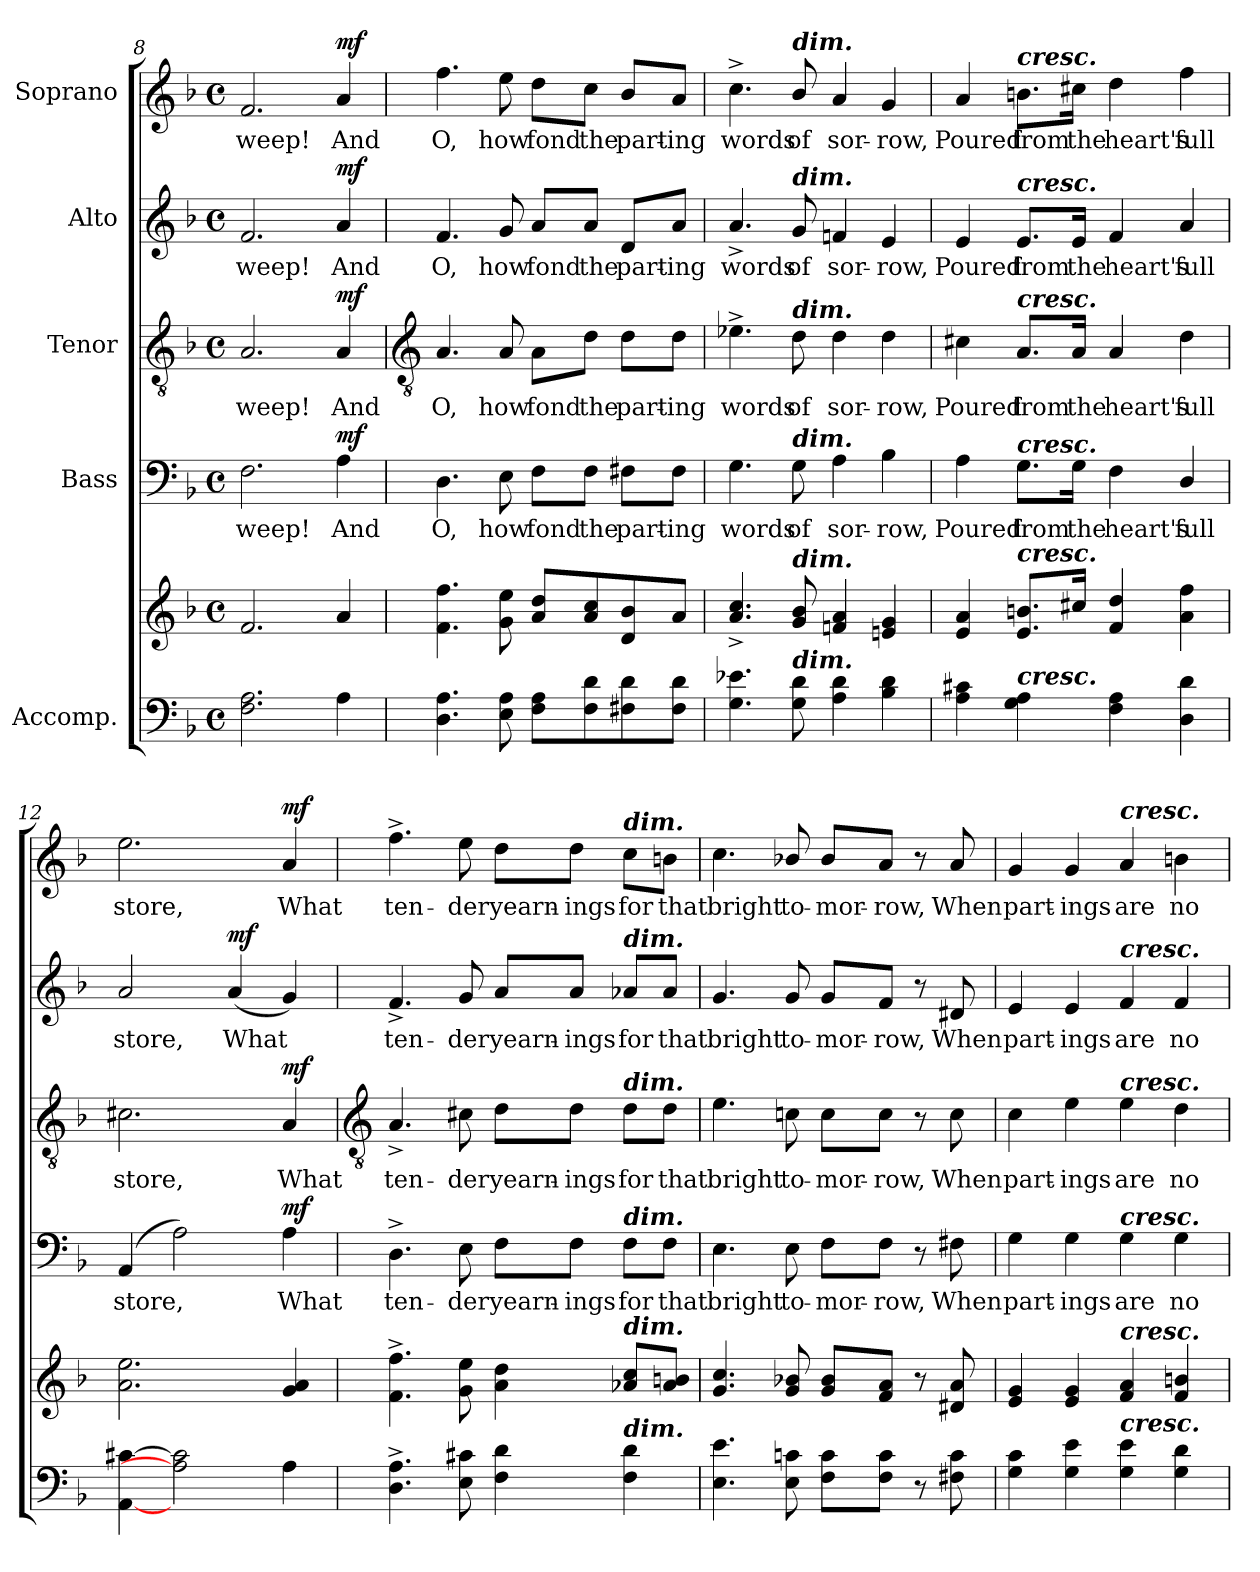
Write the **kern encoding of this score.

**kern	**kern	**dynam	**kern	**text	**dynam	**kern	**text	**dynam	**kern	**text	**dynam	**kern	**text	**dynam
*part5	*part5	*part5	*part4	*part4	*part4	*part3	*part3	*part3	*part2	*part2	*part2	*part1	*part1	*part1
*staff6	*staff5	*staff5/6	*staff4	*staff4	*staff4	*staff3	*staff3	*staff3	*staff2	*staff2	*staff2	*staff1	*staff1	*staff1
*I"Accomp.	*	*	*I"Bass	*	*	*I"Tenor	*	*	*I"Alto	*	*	*I"Soprano	*	*
*clefF4	*clefG2	*	*clefF4	*	*	*clefGv2	*	*	*clefG2	*	*	*clefG2	*	*
*k[b-]	*k[b-]	*	*k[b-]	*	*	*k[b-]	*	*	*k[b-]	*	*	*k[b-]	*	*
*F:	*F:	*	*F:	*	*	*F:	*	*	*F:	*	*	*F:	*	*
*M4/4	*M4/4	*	*M4/4	*	*	*M4/4	*	*	*M4/4	*	*	*M4/4	*	*
*met(c)	*met(c)	*	*met(c)	*	*	*met(c)	*	*	*met(c)	*	*	*met(c)	*	*
=8	=8	=8	=8	=8	=8	=8	=8	=8	=8	=8	=8	=8	=8	=8
!	!	!	!	!LO:LY:b	!	!	!LO:LY:b	!	!	!LO:LY:b	!	!	!LO:LY:b	!
2.F 2.A	2.f	.	2.F	weep!	.	2.A	weep!	.	2.f	weep!	.	2.f	weep!	.
!	!	!LO:DY:b=2	!	!LO:LY:b	!	!	!LO:LY:b	!	!	!LO:LY:b	!	!	!LO:LY:b	!
!	!	!LO:DY:n=1:b	!	!	!LO:DY:b	!	!	!LO:DY:b	!	!	!LO:DY:b	!	!	!LO:DY:b
4A	4a	mf mf	4A	And	mf	4A	And	mf	4a	And	mf	4a	And	mf
!!LO:LB:g=z
=9	=9	=9	=9	=9	=9	=9	=9	=9	=9	=9	=9	=9	=9	=9
*	*	*	*	*	*	*clefGv2	*	*	*	*	*	*	*	*
!	!	!	!	!LO:LY:b	!	!	!LO:LY:b	!	!	!LO:LY:b	!	!	!LO:LY:b	!
4.D 4.A	4.f 4.ff	.	4.D	O,	.	4.A	O,	.	4.f	O,	.	4.ff	O,	.
!	!	!	!	!LO:LY:b	!	!	!LO:LY:b	!	!	!LO:LY:b	!	!	!LO:LY:b	!
8E 8A	8g 8ee	.	8E	how	.	8A	how	.	8g	how	.	8ee	how	.
!	!	!	!	!LO:LY:b	!	!	!LO:LY:b	!	!	!LO:LY:b	!	!	!LO:LY:b	!
8F 8AL	8a 8ddL	.	8F\L	fond	.	8A\L	fond	.	8a/L	fond	.	8dd\L	fond	.
!	!	!	!	!LO:LY:b	!	!	!LO:LY:b	!	!	!LO:LY:b	!	!	!LO:LY:b	!
8F 8d	8a/ 8cc/	.	8F\J	the	.	8d\J	the	.	8a/J	the	.	8cc\J	the	.
!	!	!	!	!LO:LY:b	!	!	!LO:LY:b	!	!	!LO:LY:b	!	!	!LO:LY:b	!
8F#X 8d	8d 8b-	.	8F#X\L	part-	.	8d\L	part-	.	8d/L	part-	.	8b-/L	part-	.
!	!	!	!	!LO:LY:b	!	!	!LO:LY:b	!	!	!LO:LY:b	!	!	!LO:LY:b	!
8F# 8dJ	8aJ	.	8F#\J	-ing	.	8d\J	-ing	.	8a/J	-ing	.	8a/J	-ing	.
=10	=10	=10	=10	=10	=10	=10	=10	=10	=10	=10	=10	=10	=10	=10
!	!	!	!	!LO:LY:b	!	!	!LO:LY:b	!	!	!LO:LY:b	!	!	!LO:LY:b	!
4.G 4.e-X	4.a/^ 4.cc/^	.	4.G	words	.	4.e-X^	words	.	4.a^	words	.	4.cc^\	words	.
!	!	!	!	!	!	!	!	!	!	!	!	!LO:TX:a:Bi:t=dim.	!	!
!	!	!	!	!	!	!	!	!	!LO:TX:a:Bi:t=dim.	!	!	!	!	!
!	!	!	!	!	!	!LO:TX:a:Bi:t=dim.	!	!	!	!	!	!	!	!
!	!	!	!LO:TX:a:Bi:t=dim.	!	!	!	!	!	!	!	!	!	!	!
!	!LO:TX:a:Bi:t=dim.	!	!	!	!	!	!	!	!	!	!	!	!	!
!LO:TX:a:Bi:t=dim.	!	!	!	!	!	!	!	!	!	!	!	!	!	!
!	!	!	!	!LO:LY:b	!	!	!LO:LY:b	!	!	!LO:LY:b	!	!	!LO:LY:b	!
8G 8d	8g 8b-	.	8G	of	.	8d	of	.	8g	of	.	8b-/	of	.
!	!	!	!	!LO:LY:b	!	!	!LO:LY:b	!	!	!LO:LY:b	!	!	!LO:LY:b	!
4A 4d	4fn 4a	.	4A	sor-	.	4d	sor-	.	4fn	sor-	.	4a	sor-	.
!	!	!	!	!LO:LY:b	!	!	!LO:LY:b	!	!	!LO:LY:b	!	!	!LO:LY:b	!
4B- 4d	4en 4g	.	4B-	-row,	.	4d	-row,	.	4e	-row,	.	4g	-row,	.
=11	=11	=11	=11	=11	=11	=11	=11	=11	=11	=11	=11	=11	=11	=11
!	!	!	!	!LO:LY:b	!	!	!LO:LY:b	!	!	!LO:LY:b	!	!	!LO:LY:b	!
4A 4c#X	4e 4a	.	4A	Poured	.	4c#X\	Poured	.	4e	Poured	.	4a	Poured	.
!	!	!	!	!	!	!	!	!	!	!	!	!LO:TX:a:Bi:t=cresc.	!	!
!	!	!	!	!	!	!	!	!	!LO:TX:a:Bi:t=cresc.	!	!	!	!	!
!	!	!	!	!	!	!LO:TX:a:Bi:t=cresc.	!	!	!	!	!	!	!	!
!	!	!	!LO:TX:a:Bi:t=cresc.	!	!	!	!	!	!	!	!	!	!	!
!	!LO:TX:a:Bi:t=cresc.	!	!	!	!	!	!	!	!	!	!	!	!	!
!LO:TX:a:Bi:t=cresc.	!	!	!	!	!	!	!	!	!	!	!	!	!	!
!	!	!	!	!LO:LY:b	!	!	!LO:LY:b	!	!	!LO:LY:b	!	!	!LO:LY:b	!
4G 4A	8.e 8.bnL	.	8.G\L	from	.	8.A/L	from	.	8.e/L	from	.	8.bn\L	from	.
!	!	!	!	!LO:LY:b	!	!	!LO:LY:b	!	!	!LO:LY:b	!	!	!LO:LY:b	!
.	16cc#XJ	.	16G\Jk	the	.	16A/Jk	the	.	16e/Jk	the	.	16cc#X\Jk	the	.
!	!	!	!	!LO:LY:b	!	!	!LO:LY:b	!	!	!LO:LY:b	!	!	!LO:LY:b	!
4F 4A	4f 4dd	.	4F	heart's	.	4A	heart's	.	4f	heart's	.	4dd	heart's	.
!	!	!	!	!LO:LY:b	!	!	!LO:LY:b	!	!	!LO:LY:b	!	!	!LO:LY:b	!
4D 4d	4a 4ff	.	4D/	full	.	4d	full	.	4a	full	.	4ff	full	.
=12	=12	=12	=12	=12	=12	=12	=12	=12	=12	=12	=12	=12	=12	=12
!	!	!	!	!LO:LY:b	!	!	!LO:LY:b	!	!	!LO:LY:b	!	!	!LO:LY:b	!
[4AA [4c#X	2.a 2.ee	.	(4AA	store,	.	2.c#X\	store,	.	2a	store,	.	2.ee	store,	.
2A] 2c#]	.	.	2A)	.	.	.	.	.	.	.	.	.	.	.
!	!	!	!	!	!	!	!	!	!	!LO:LY:b	!LO:DY:b	!	!	!
.	.	.	.	.	.	.	.	.	(<4a	What	mf	.	.	.
!	!	!LO:DY:b=2	!	!LO:LY:b	!	!	!LO:LY:b	!	!	!	!	!	!LO:LY:b	!
!	!	!LO:DY:n=1:b	!	!	!LO:DY:b	!	!	!LO:DY:b	!	!	!	!	!	!LO:DY:b
4A	4g 4a	mf mf	4A	What	mf	4A	What	mf	4g)	.	.	4a	What	mf
!!LO:LB:g=z
=13	=13	=13	=13	=13	=13	=13	=13	=13	=13	=13	=13	=13	=13	=13
*	*	*	*	*	*	*clefGv2	*	*	*	*	*	*	*	*
!	!	!	!	!LO:LY:b	!	!	!LO:LY:b	!	!	!LO:LY:b	!	!	!LO:LY:b	!
4.D^ 4.A^	4.f^ 4.ff^	.	4.D^	ten-	.	4.A^	ten-	.	4.f^	ten-	.	4.ff^	ten-	.
!	!	!	!	!LO:LY:b	!	!	!LO:LY:b	!	!	!LO:LY:b	!	!	!LO:LY:b	!
8E 8c#X	8g 8ee	.	8E	-der	.	8c#X	-der	.	8g	-der	.	8ee	-der	.
!	!	!	!	!LO:LY:b	!	!	!LO:LY:b	!	!	!LO:LY:b	!	!	!LO:LY:b	!
4F 4d	4a 4dd	.	8F\L	yearn-	.	8d\L	yearn-	.	8a/L	yearn-	.	8dd\L	yearn-	.
!	!	!	!	!LO:LY:b	!	!	!LO:LY:b	!	!	!LO:LY:b	!	!	!LO:LY:b	!
.	.	.	8F\J	-ings	.	8d\J	-ings	.	8a/J	-ings	.	8dd\J	-ings	.
!	!	!	!	!	!	!	!	!	!	!	!	!LO:TX:a:Bi:t=dim.	!	!
!	!	!	!	!	!	!	!	!	!LO:TX:a:Bi:t=dim.	!	!	!	!	!
!	!	!	!	!	!	!LO:TX:a:Bi:t=dim.	!	!	!	!	!	!	!	!
!	!	!	!LO:TX:a:Bi:t=dim.	!	!	!	!	!	!	!	!	!	!	!
!	!LO:TX:a:Bi:t=dim.	!	!	!	!	!	!	!	!	!	!	!	!	!
!LO:TX:a:Bi:t=dim.	!	!	!	!	!	!	!	!	!	!	!	!	!	!
!	!	!	!	!LO:LY:b	!	!	!LO:LY:b	!	!	!LO:LY:b	!	!	!LO:LY:b	!
4F 4d	8a-X/ 8cc/L	.	8F\L	for	.	8d\L	for	.	8a-X/L	for	.	8cc\L	for	.
!	!	!	!	!LO:LY:b	!	!	!LO:LY:b	!	!	!LO:LY:b	!	!	!LO:LY:b	!
.	8a- 8bnJ	.	8F\J	that	.	8d\J	that	.	8a-/J	that	.	8bn\J	that	.
=14	=14	=14	=14	=14	=14	=14	=14	=14	=14	=14	=14	=14	=14	=14
!	!	!	!	!LO:LY:b	!	!	!LO:LY:b	!	!	!LO:LY:b	!	!	!LO:LY:b	!
4.E 4.e	4.g/ 4.cc/	.	4.E	bright	.	4.e	bright	.	4.g	bright	.	4.cc\	bright	.
!	!	!	!	!LO:LY:b	!	!	!LO:LY:b	!	!	!LO:LY:b	!	!	!LO:LY:b	!
8E 8cn	8g 8b-X	.	8E	to-	.	8cn	to-	.	8g	to-	.	8b-X/	to-	.
!	!	!	!	!LO:LY:b	!	!	!LO:LY:b	!	!	!LO:LY:b	!	!	!LO:LY:b	!
8F 8cL	8g 8b-L	.	8F\L	-mor-	.	8c\L	-mor-	.	8g/L	-mor-	.	8b-/L	-mor-	.
!	!	!	!	!LO:LY:b	!	!	!LO:LY:b	!	!	!LO:LY:b	!	!	!LO:LY:b	!
8F 8cJ	8f 8aJ	.	8F\J	-row,	.	8c\J	-row,	.	8f/J	-row,	.	8a/J	-row,	.
8r	8r	.	8r	.	.	8r	.	.	8r	.	.	8r	.	.
!	!	!	!	!LO:LY:b	!	!	!LO:LY:b	!	!	!LO:LY:b	!	!	!LO:LY:b	!
8F#X 8c	8d#X 8a	.	8F#X	When	.	8c	When	.	8d#X	When	.	8a	When	.
=15	=15	=15	=15	=15	=15	=15	=15	=15	=15	=15	=15	=15	=15	=15
!	!	!	!	!LO:LY:b	!	!	!LO:LY:b	!	!	!LO:LY:b	!	!	!LO:LY:b	!
4G 4c	4e 4g	.	4G	part-	.	4c	part-	.	4e	part-	.	4g	part-	.
!	!	!	!	!LO:LY:b	!	!	!LO:LY:b	!	!	!LO:LY:b	!	!	!LO:LY:b	!
4G 4e	4e 4g	.	4G	-ings	.	4e	-ings	.	4e	-ings	.	4g	-ings	.
!	!	!	!	!	!	!	!	!	!	!	!	!LO:TX:a:Bi:t=cresc.	!	!
!	!	!	!	!	!	!	!	!	!LO:TX:a:Bi:t=cresc.	!	!	!	!	!
!	!	!	!	!	!	!LO:TX:a:Bi:t=cresc.	!	!	!	!	!	!	!	!
!	!	!	!LO:TX:a:Bi:t=cresc.	!	!	!	!	!	!	!	!	!	!	!
!	!LO:TX:a:Bi:t=cresc.	!	!	!	!	!	!	!	!	!	!	!	!	!
!LO:TX:a:Bi:t=cresc.	!	!	!	!	!	!	!	!	!	!	!	!	!	!
!	!	!	!	!LO:LY:b	!	!	!LO:LY:b	!	!	!LO:LY:b	!	!	!LO:LY:b	!
4G 4e	4f 4a	.	4G	are	.	4e	are	.	4f	are	.	4a	are	.
!	!	!	!	!LO:LY:b	!	!	!LO:LY:b	!	!	!LO:LY:b	!	!	!LO:LY:b	!
4G 4d	4f 4bn	.	4G	no	.	4d	no	.	4f	no	.	4bn	no	.
=	=	=	=	=	=	=	=	=	=	=	=	=	=	=
*-	*-	*-	*-	*-	*-	*-	*-	*-	*-	*-	*-	*-	*-	*-
